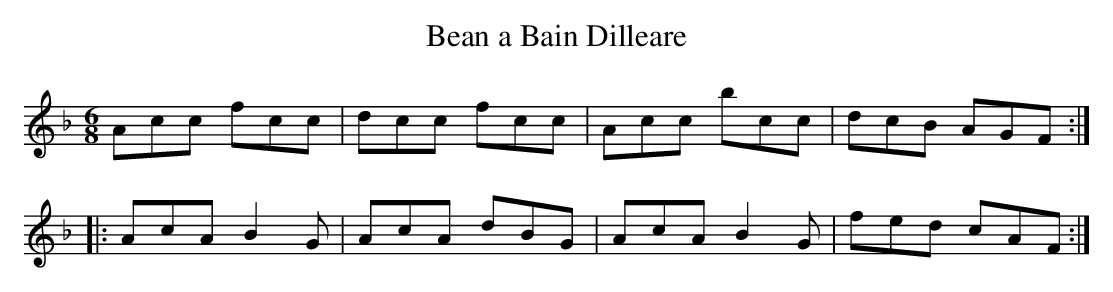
X:1
T:Bean a Bain Dilleare
M:6/8
L:1/8
K:F
Acc fcc|dcc fcc|Acc bcc |dcB AGF:|
|:AcA B2G|AcA dBG|AcA B2G|fed cAF:|
